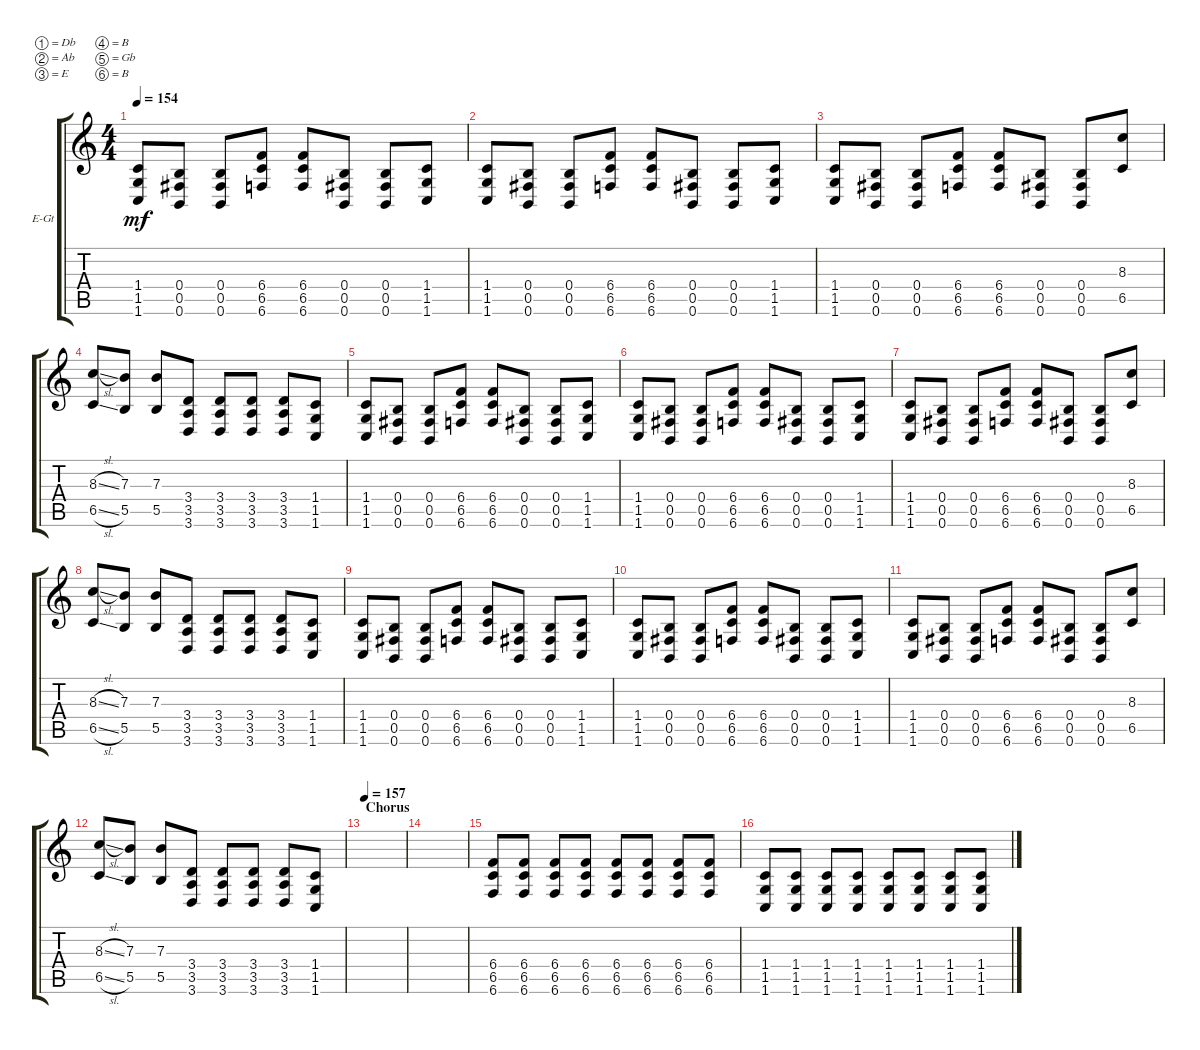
\defaultSystemsLayout 4
\bracketExtendMode groupsimilarinstruments
\firstSystemTrackNameOrientation horizontal
\otherSystemsTrackNameOrientation horizontal
\track ("Electric Guitar 2" "E-Gt") {instrument distortionguitar}
\staff {score tabs}
\tuning (Db4 Ab3 E3 B2 Gb2 B1)
\ts (4 4)
\tempo 154
\clef g2
\ks c
(1.4 1.5 1.6).8{dy mf} (0.6 0.5 0.4).8 (0.5 0.6 0.4).8 (6.4 6.5 6.6).8 (6.4 6.5 6.6).8 (0.6 0.5 0.4).8 (0.5 0.6 0.4).8 (1.5 1.6 1.4).8 |
(1.5 1.6 1.4).8 (0.5 0.6 0.4).8 (0.5 0.4 0.6).8 (6.5 6.4 6.6).8 (6.6 6.4 6.5).8 (0.6 0.5 0.4).8 (0.4 0.5 0.6).8 (1.5 1.4 1.6).8 |
(1.4 1.5 1.6).8 (0.6 0.5 0.4).8 (0.5 0.6 0.4).8 (6.4 6.5 6.6).8 (6.4 6.5 6.6).8 (0.6 0.5 0.4).8 (0.5 0.6 0.4).8 (6.5 8.3).8 |
(6.5{sl} 8.3{sl}).8 (5.5 7.3).8 (5.5 7.3).8 (3.5 3.4 3.6).8 (3.6 3.4 3.5).8 (3.6 3.5 3.4).8 (3.4 3.5 3.6).8 (1.5 1.4 1.6).8 |
(1.4 1.5 1.6).8 (0.6 0.5 0.4).8 (0.5 0.6 0.4).8 (6.4 6.5 6.6).8 (6.4 6.5 6.6).8 (0.6 0.5 0.4).8 (0.5 0.6 0.4).8 (1.5 1.6 1.4).8 |
(1.5 1.6 1.4).8 (0.5 0.6 0.4).8 (0.5 0.4 0.6).8 (6.5 6.4 6.6).8 (6.6 6.4 6.5).8 (0.6 0.5 0.4).8 (0.4 0.5 0.6).8 (1.5 1.4 1.6).8 |
(1.4 1.5 1.6).8 (0.6 0.5 0.4).8 (0.5 0.6 0.4).8 (6.4 6.5 6.6).8 (6.4 6.5 6.6).8 (0.6 0.5 0.4).8 (0.5 0.6 0.4).8 (6.5 8.3).8 |
(6.5{sl} 8.3{sl}).8 (5.5 7.3).8 (5.5 7.3).8 (3.5 3.4 3.6).8 (3.6 3.4 3.5).8 (3.6 3.5 3.4).8 (3.4 3.5 3.6).8 (1.5 1.4 1.6).8 |
(1.4 1.5 1.6).8 (0.6 0.5 0.4).8 (0.5 0.6 0.4).8 (6.4 6.5 6.6).8 (6.4 6.5 6.6).8 (0.6 0.5 0.4).8 (0.5 0.6 0.4).8 (1.5 1.6 1.4).8 |
(1.5 1.6 1.4).8 (0.5 0.6 0.4).8 (0.5 0.4 0.6).8 (6.5 6.4 6.6).8 (6.6 6.4 6.5).8 (0.6 0.5 0.4).8 (0.4 0.5 0.6).8 (1.5 1.4 1.6).8 |
(1.4 1.5 1.6).8 (0.6 0.5 0.4).8 (0.5 0.6 0.4).8 (6.4 6.5 6.6).8 (6.4 6.5 6.6).8 (0.6 0.5 0.4).8 (0.5 0.6 0.4).8 (6.5 8.3).8 |
(6.5{sl} 8.3{sl}).8 (5.5 7.3).8 (5.5 7.3).8 (3.5 3.4 3.6).8 (3.6 3.4 3.5).8 (3.6 3.5 3.4).8 (3.4 3.5 3.6).8 (1.5 1.4 1.6).8 |
\section ("" "Chorus")
\tempo 157
|
|
(6.5 6.4 6.6).8 (6.5 6.4 6.6).8 (6.5 6.4 6.6).8 (6.5 6.4 6.6).8 (6.5 6.4 6.6).8 (6.5 6.4 6.6).8 (6.5 6.4 6.6).8 (6.5 6.4 6.6).8 |
(1.5 1.4 1.6).8 (1.5 1.4 1.6).8 (1.5 1.4 1.6).8 (1.5 1.4 1.6).8 (1.5 1.4 1.6).8 (1.5 1.4 1.6).8 (1.5 1.4 1.6).8 (1.5 1.4 1.6).8
